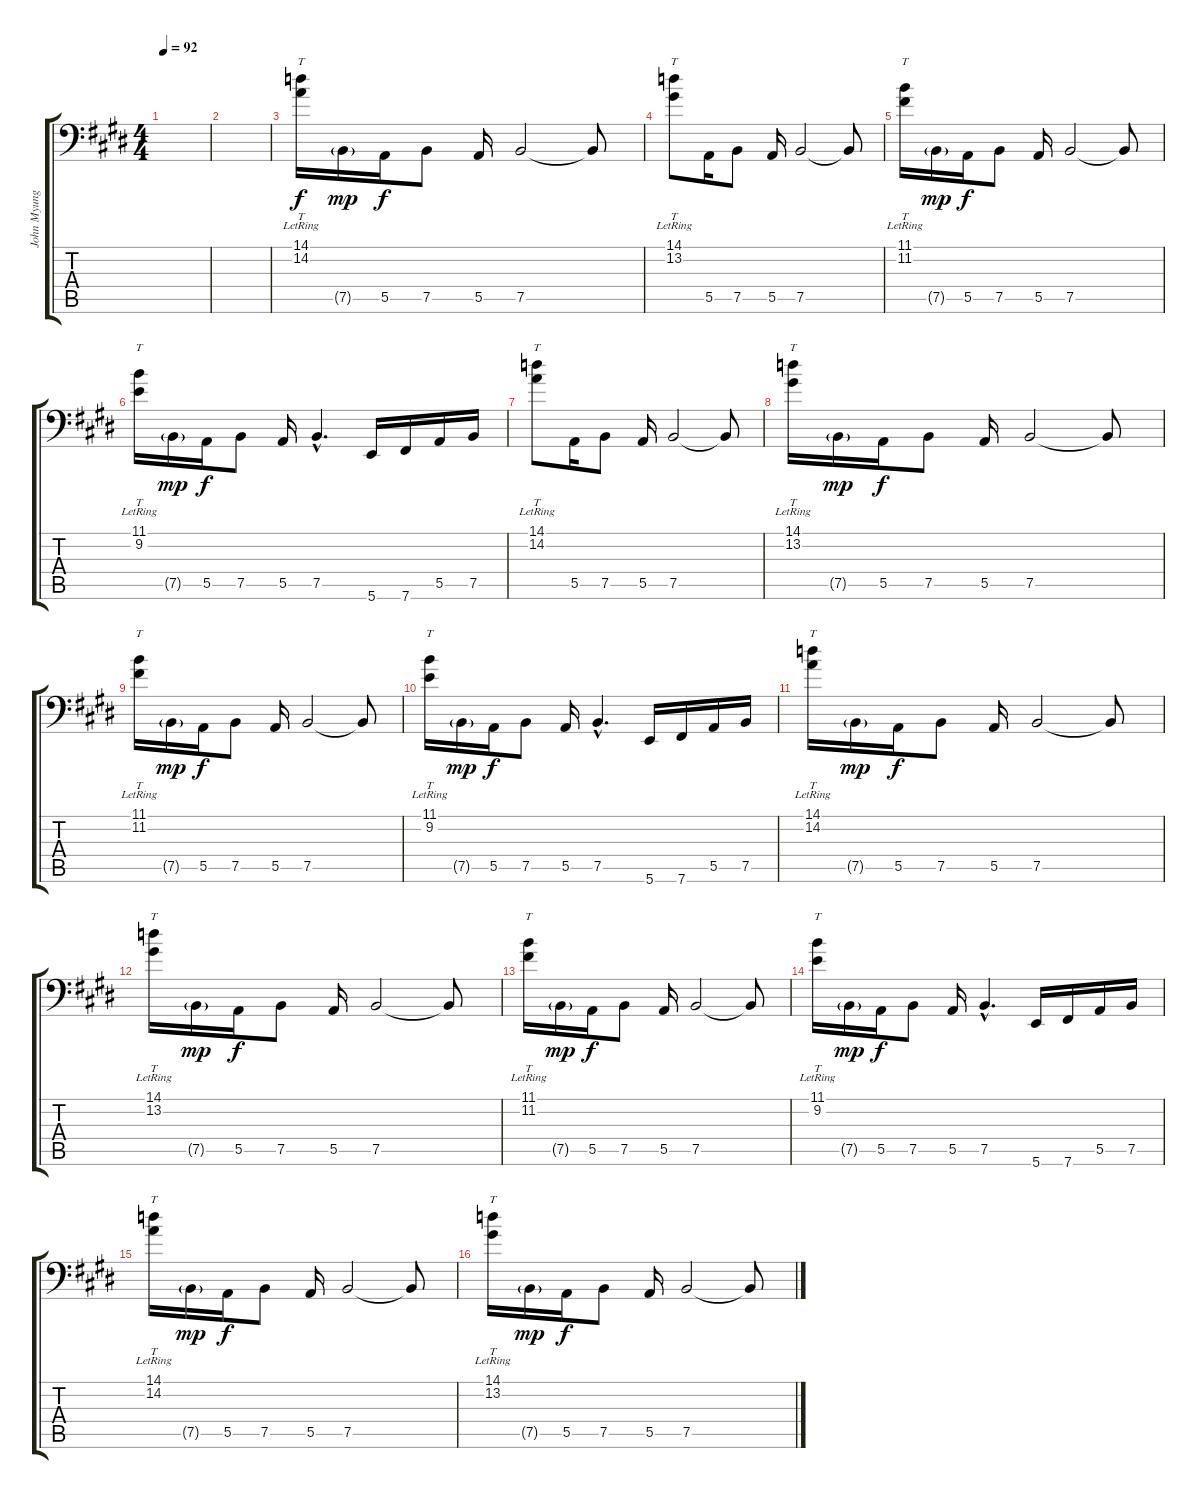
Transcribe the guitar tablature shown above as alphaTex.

\track ("John Myung" "John Myung") {instrument electricbassfinger}
\staff {score tabs}
\tuning (C3 G2 D2 A1 E1 B0) {hide}
\ts (4 4)
\tempo 92
\clef f4
\ks e
|
|
(14.1{lr} 14.2{lr}).16{tt} 7.5{g}.16{dy mp} 5.5.16{dy f} 7.5.8 5.5.16 7.5.2 7.5{t}.8 |
(14.1{lr} 13.2{lr}).8{tt} 5.5.16 7.5.8 5.5.16 7.5.2 7.5{t}.8 |
(11.1{lr} 11.2{lr}).16{tt} 7.5{g}.16{dy mp} 5.5.16{dy f} 7.5.8 5.5.16 7.5.2 7.5{t}.8 |
(11.1{lr} 9.2{lr}).16{tt} 7.5{g}.16{dy mp} 5.5.16{dy f} 7.5.8 5.5.16 7.5{hac}.4{d} 5.6.16 7.6.16 5.5.16 7.5.16 |
(14.1{lr} 14.2{lr}).8{tt} 5.5.16 7.5.8 5.5.16 7.5.2 7.5{t}.8 |
(14.1{lr} 13.2{lr}).16{tt} 7.5{g}.16{dy mp} 5.5.16{dy f} 7.5.8 5.5.16 7.5.2 7.5{t}.8 |
(11.1{lr} 11.2{lr}).16{tt} 7.5{g}.16{dy mp} 5.5.16{dy f} 7.5.8 5.5.16 7.5.2 7.5{t}.8 |
(11.1{lr} 9.2{lr}).16{tt} 7.5{g}.16{dy mp} 5.5.16{dy f} 7.5.8 5.5.16 7.5{hac}.4{d} 5.6.16 7.6.16 5.5.16 7.5.16 |
(14.1{lr} 14.2{lr}).16{tt} 7.5{g}.16{dy mp} 5.5.16{dy f} 7.5.8 5.5.16 7.5.2 7.5{t}.8 |
(14.1{lr} 13.2{lr}).16{tt} 7.5{g}.16{dy mp} 5.5.16{dy f} 7.5.8 5.5.16 7.5.2 7.5{t}.8 |
(11.1{lr} 11.2{lr}).16{tt} 7.5{g}.16{dy mp} 5.5.16{dy f} 7.5.8 5.5.16 7.5.2 7.5{t}.8 |
(11.1{lr} 9.2{lr}).16{tt} 7.5{g}.16{dy mp} 5.5.16{dy f} 7.5.8 5.5.16 7.5{hac}.4{d} 5.6.16 7.6.16 5.5.16 7.5.16 |
(14.1{lr} 14.2{lr}).16{tt} 7.5{g}.16{dy mp} 5.5.16{dy f} 7.5.8 5.5.16 7.5.2 7.5{t}.8 |
(14.1{lr} 13.2{lr}).16{tt} 7.5{g}.16{dy mp} 5.5.16{dy f} 7.5.8 5.5.16 7.5.2 7.5{t}.8
